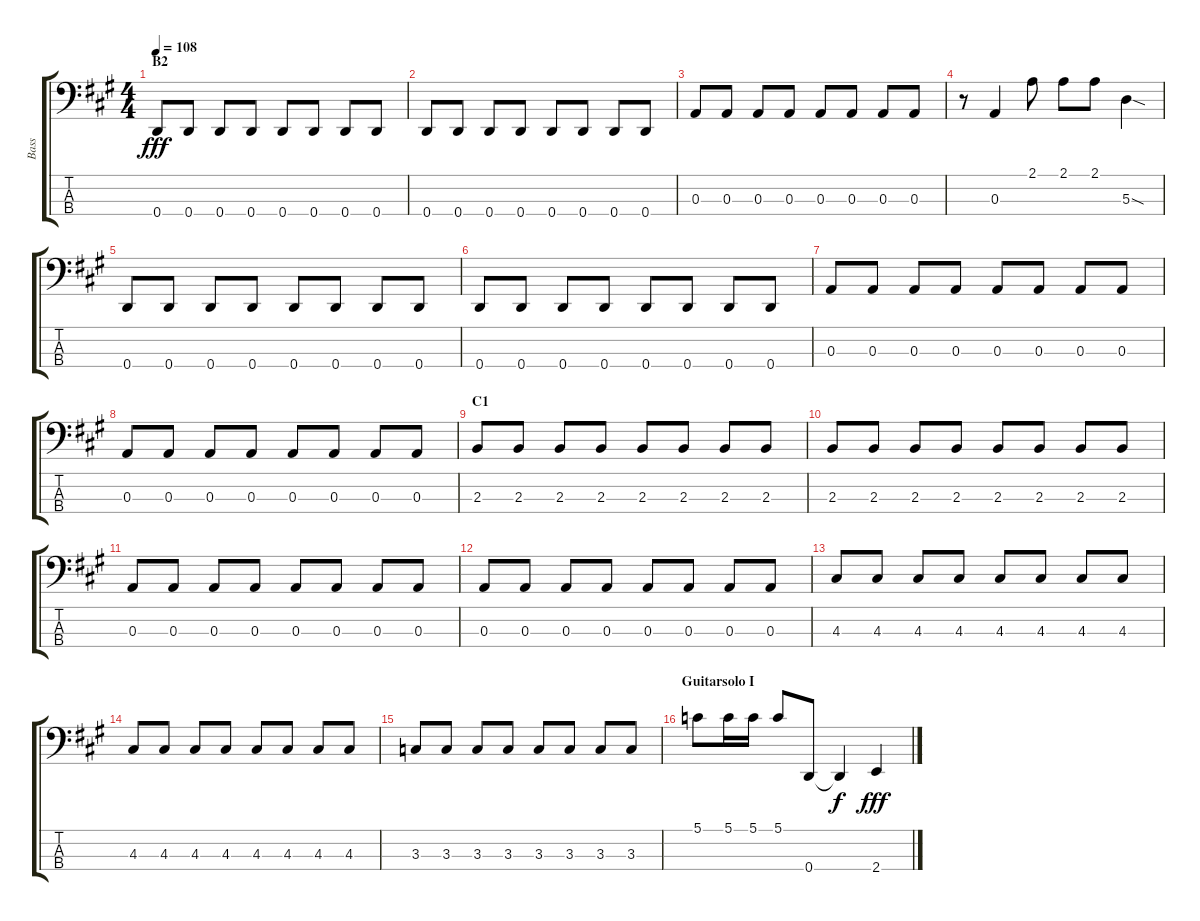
\track ("Bass" "Bass") {instrument electricbassfinger}
\staff {score tabs}
\tuning (G2 D2 A1 D1) {hide}
\ts (4 4)
\section ("" "B2")
\tempo 108
\clef f4
\ks a
0.4.8{dy fff} 0.4.8 0.4.8 0.4.8 0.4.8 0.4.8 0.4.8 0.4.8 |
0.4.8 0.4.8 0.4.8 0.4.8 0.4.8 0.4.8 0.4.8 0.4.8 |
0.3.8 0.3.8 0.3.8 0.3.8 0.3.8 0.3.8 0.3.8 0.3.8 |
r.8 0.3.4 2.1.8 2.1.8 2.1.8 5.3{sod}.4 |
0.4.8 0.4.8 0.4.8 0.4.8 0.4.8 0.4.8 0.4.8 0.4.8 |
0.4.8 0.4.8 0.4.8 0.4.8 0.4.8 0.4.8 0.4.8 0.4.8 |
0.3.8 0.3.8 0.3.8 0.3.8 0.3.8 0.3.8 0.3.8 0.3.8 |
0.3.8 0.3.8 0.3.8 0.3.8 0.3.8 0.3.8 0.3.8 0.3.8 |
\section ("" "C1")
2.3.8 2.3.8 2.3.8 2.3.8 2.3.8 2.3.8 2.3.8 2.3.8 |
2.3.8 2.3.8 2.3.8 2.3.8 2.3.8 2.3.8 2.3.8 2.3.8 |
0.3.8 0.3.8 0.3.8 0.3.8 0.3.8 0.3.8 0.3.8 0.3.8 |
0.3.8 0.3.8 0.3.8 0.3.8 0.3.8 0.3.8 0.3.8 0.3.8 |
4.3.8 4.3.8 4.3.8 4.3.8 4.3.8 4.3.8 4.3.8 4.3.8 |
4.3.8 4.3.8 4.3.8 4.3.8 4.3.8 4.3.8 4.3.8 4.3.8 |
3.3.8 3.3.8 3.3.8 3.3.8 3.3.8 3.3.8 3.3.8 3.3.8 |
\section ("" "Guitarsolo I")
5.1.8 5.1.16 5.1.16 5.1.8 0.4.8 0.4{t}.4{dy f} 2.4.4{dy fff}
